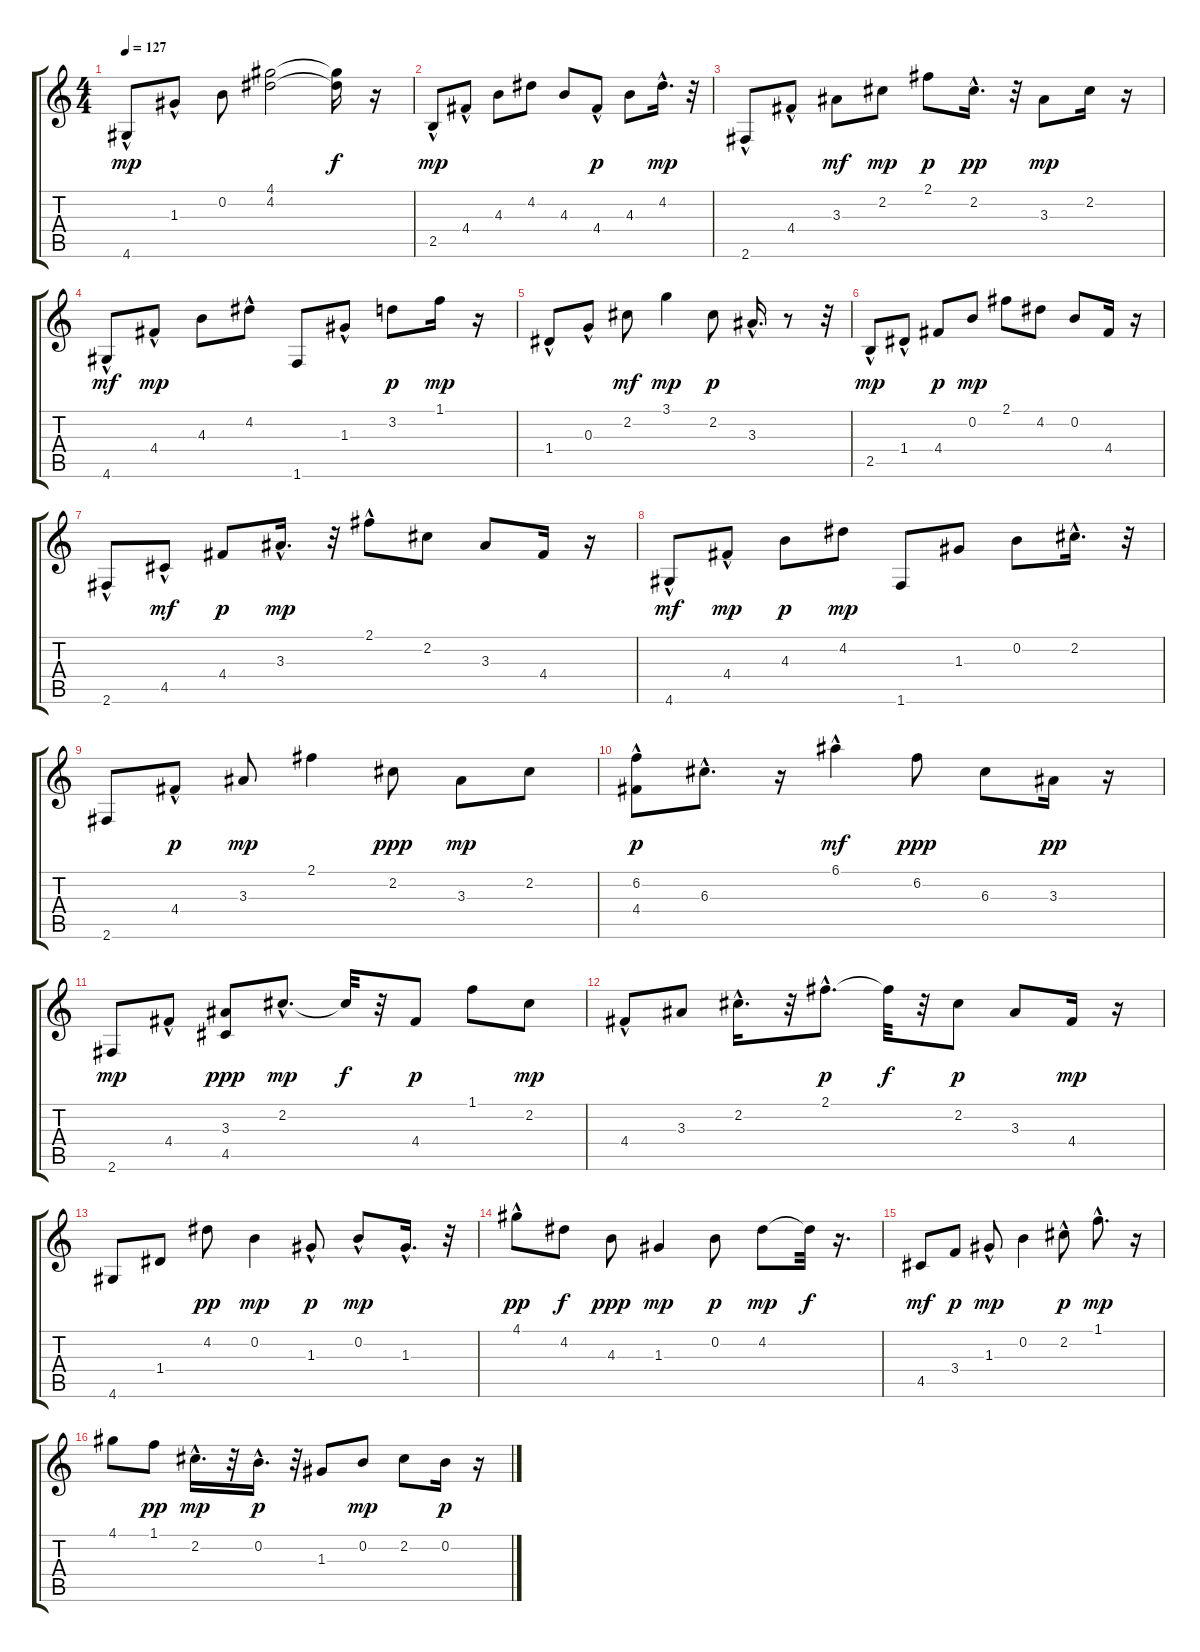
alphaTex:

\track "" {instrument electricbassfinger}
\staff {score tabs}
\tuning (E4 B3 G3 D3 A2 E2) {hide}
\ts (4 4)
\tempo 127
\clef g2
\ks c
4.6{hac}.8{dy mp} 1.3{hac}.8 0.2.8 (4.1 4.2).2 (4.1{t} 4.2{t}).16{dy f} r.16 |
2.5{hac}.8{dy mp} 4.4{hac}.8 4.3.8 4.2.8 4.3.8 4.4{hac}.8{dy p} 4.3.8 4.2{hac}.16{d dy mp} r.32 |
2.6{hac}.8 4.4{hac}.8 3.3.8{dy mf} 2.2.8{dy mp} 2.1.8{dy p} 2.2{hac}.16{d dy pp} r.32 3.3.8{dy mp} 2.2.16 r.16 |
4.6{hac}.8{dy mf} 4.4{hac}.8{dy mp} 4.3.8 4.2{hac}.8 1.6.8 1.3{hac}.8 3.2.8{dy p} 1.1.16{dy mp} r.16 |
1.4{hac}.8 0.3{hac}.8 2.2.8{dy mf} 3.1.4{dy mp} 2.2.8{dy p} 3.3{hac}.16{d} r.8 r.32 |
2.5{hac}.8{dy mp} 1.4{hac}.8 4.4.8{dy p} 0.2.8{dy mp} 2.1.8 4.2.8 0.2.8 4.4.16 r.16 |
2.6{hac}.8 4.5{hac}.8{dy mf} 4.4.8{dy p} 3.3{hac}.16{d dy mp} r.32 2.1{hac}.8 2.2.8 3.3.8 4.4.16 r.16 |
4.6{hac}.8{dy mf} 4.4{hac}.8{dy mp} 4.3.8{dy p} 4.2.8{dy mp} 1.6.8 1.3.8 0.2.8 2.2{hac}.16{d} r.32 |
2.6.8 4.4{hac}.8{dy p} 3.3.8{dy mp} 2.1.4 2.2.8{dy ppp} 3.3.8{dy mp} 2.2.8 |
(6.2 4.4{hac}).8{dy p} 6.3{hac}.8{d} r.16 6.1{hac}.4{dy mf} 6.2.8{dy ppp} 6.3.8 3.3.16{dy pp} r.16 |
2.6.8{dy mp} 4.4{hac}.8 (3.3 4.5).8{dy ppp} 2.2{hac}.8{d dy mp} 2.2{t}.32{dy f} r.32 4.4.8{dy p} 1.1.8 2.2.8{dy mp} |
4.4{hac}.8 3.3.8 2.2{hac}.16{d} r.32 2.1{hac}.8{d dy p} 2.1{t}.32{dy f} r.32 2.2.8{dy p} 3.3.8 4.4.16{dy mp} r.16 |
4.6.8 1.4.8 4.2.8{dy pp} 0.2.4{dy mp} 1.3{hac}.8{dy p} 0.2{hac}.8{dy mp} 1.3{hac}.16{d} r.32 |
4.1{hac}.8{dy pp} 4.2.8{dy f} 4.3.8{dy ppp} 1.3.4{dy mp} 0.2.8{dy p} 4.2.8{dy mp} 4.2{t}.32{dy f} r.16{d} |
4.5.8{dy mf} 3.4.8{dy p} 1.3{hac}.8{dy mp} 0.2.4 2.2{hac}.8{dy p} 1.1{hac}.8{d dy mp} r.16 |
4.1.8 1.1.8{dy pp} 2.2{hac}.16{d dy mp} r.32 0.2{hac}.16{d dy p} r.32 1.3.8 0.2.8{dy mp} 2.2.8 0.2.16{dy p} r.16
